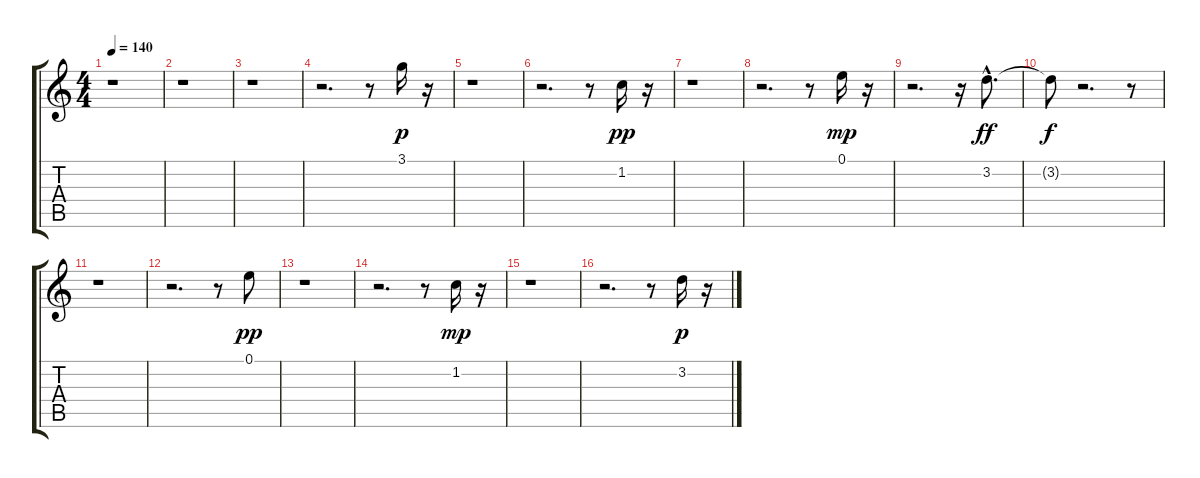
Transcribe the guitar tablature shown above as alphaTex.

\track "" {instrument electricbassfinger}
\staff {score tabs}
\tuning (E4 B3 G3 D3 A2 E2) {hide}
\ts (4 4)
\tempo 140
\clef g2
\ks c
r.1{dy p} |
r.1 |
r.1 |
r.2{d} r.8 3.1.16 r.16 |
r.1 |
r.2{d} r.8 1.2.16{dy pp} r.16 |
r.1 |
r.2{d} r.8 0.1.16{dy mp} r.16 |
r.2{d} r.16 3.2{hac}.8{d dy ff} |
3.2{t}.8{dy f} r.2{d} r.8 |
r.1 |
r.2{d} r.8 0.1.8{dy pp} |
r.1 |
r.2{d} r.8 1.2.16{dy mp} r.16 |
r.1 |
r.2{d} r.8 3.2.16{dy p} r.16
